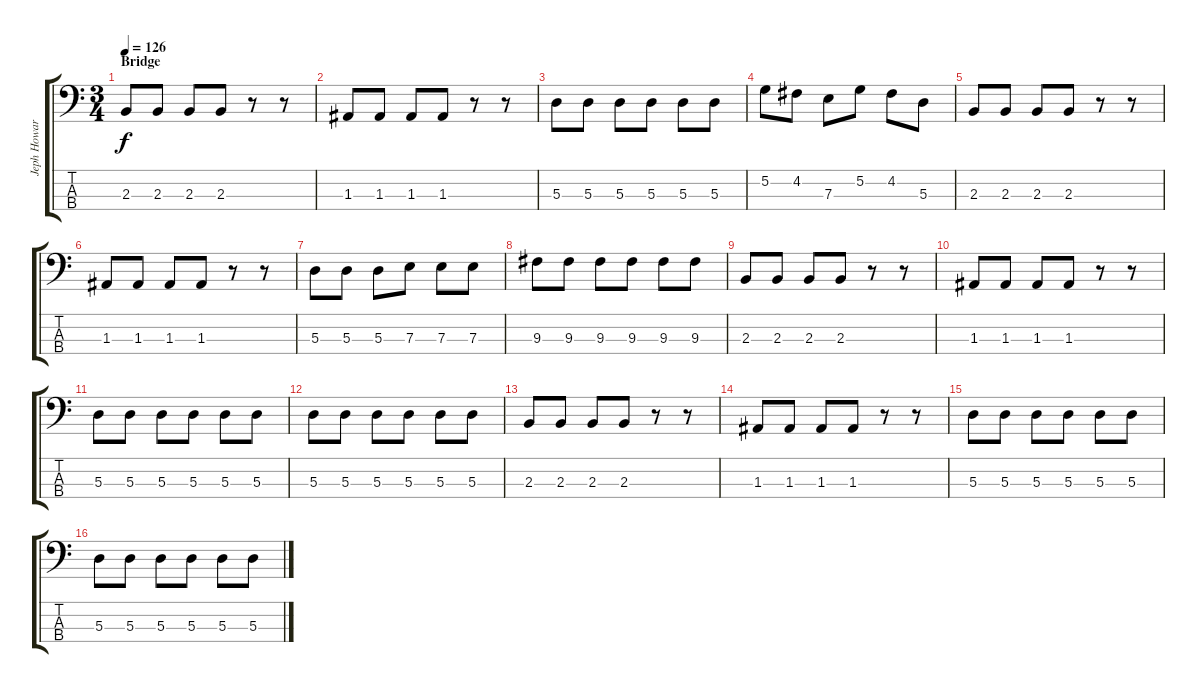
\track ("Jeph Howard [Bass]" "Jeph Howar") {instrument electricbassfinger}
\staff {score tabs}
\tuning (G2 D2 A1 D1) {hide}
\ts (3 4)
\section ("" "Bridge")
\tempo 126
\clef f4
\ks c
2.3.8{dy f} 2.3.8 2.3.8 2.3.8 r.8 r.8 |
1.3.8 1.3.8 1.3.8 1.3.8 r.8 r.8 |
5.3.8 5.3.8 5.3.8 5.3.8 5.3.8 5.3.8 |
5.2.8 4.2.8 7.3.8 5.2.8 4.2.8 5.3.8 |
2.3.8 2.3.8 2.3.8 2.3.8 r.8 r.8 |
1.3.8 1.3.8 1.3.8 1.3.8 r.8 r.8 |
5.3.8 5.3.8 5.3.8 7.3.8 7.3.8 7.3.8 |
9.3.8 9.3.8 9.3.8 9.3.8 9.3.8 9.3.8 |
2.3.8 2.3.8 2.3.8 2.3.8 r.8 r.8 |
1.3.8 1.3.8 1.3.8 1.3.8 r.8 r.8 |
5.3.8 5.3.8 5.3.8 5.3.8 5.3.8 5.3.8 |
5.3.8 5.3.8 5.3.8 5.3.8 5.3.8 5.3.8 |
2.3.8 2.3.8 2.3.8 2.3.8 r.8 r.8 |
1.3.8 1.3.8 1.3.8 1.3.8 r.8 r.8 |
5.3.8 5.3.8 5.3.8 5.3.8 5.3.8 5.3.8 |
5.3.8 5.3.8 5.3.8 5.3.8 5.3.8 5.3.8
